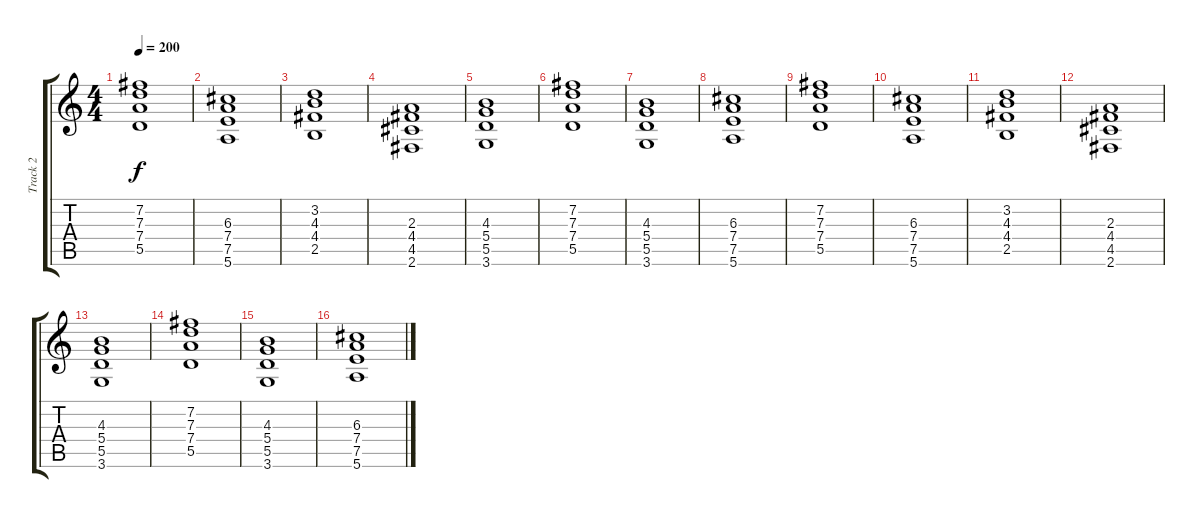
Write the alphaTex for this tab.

\track ("Track 2" "Track 2") {instrument electricguitarclean}
\staff {score tabs}
\tuning (E4 B3 G3 D3 A2 E2) {hide}
\ts (4 4)
\tempo 200
\clef g2
\ks c
(7.2 7.3 7.4 5.5).1{dy f} |
(6.3 7.4 7.5 5.6).1 |
(3.2 4.3 4.4 2.5).1 |
(2.3 4.4 4.5 2.6).1 |
(4.3 5.4 5.5 3.6).1 |
(7.2 7.3 7.4 5.5).1 |
(4.3 5.4 5.5 3.6).1 |
(6.3 7.4 7.5 5.6).1 |
(7.2 7.3 7.4 5.5).1 |
(6.3 7.4 7.5 5.6).1 |
(3.2 4.3 4.4 2.5).1 |
(2.3 4.4 4.5 2.6).1 |
(4.3 5.4 5.5 3.6).1 |
(7.2 7.3 7.4 5.5).1 |
(4.3 5.4 5.5 3.6).1 |
(6.3 7.4 7.5 5.6).1
